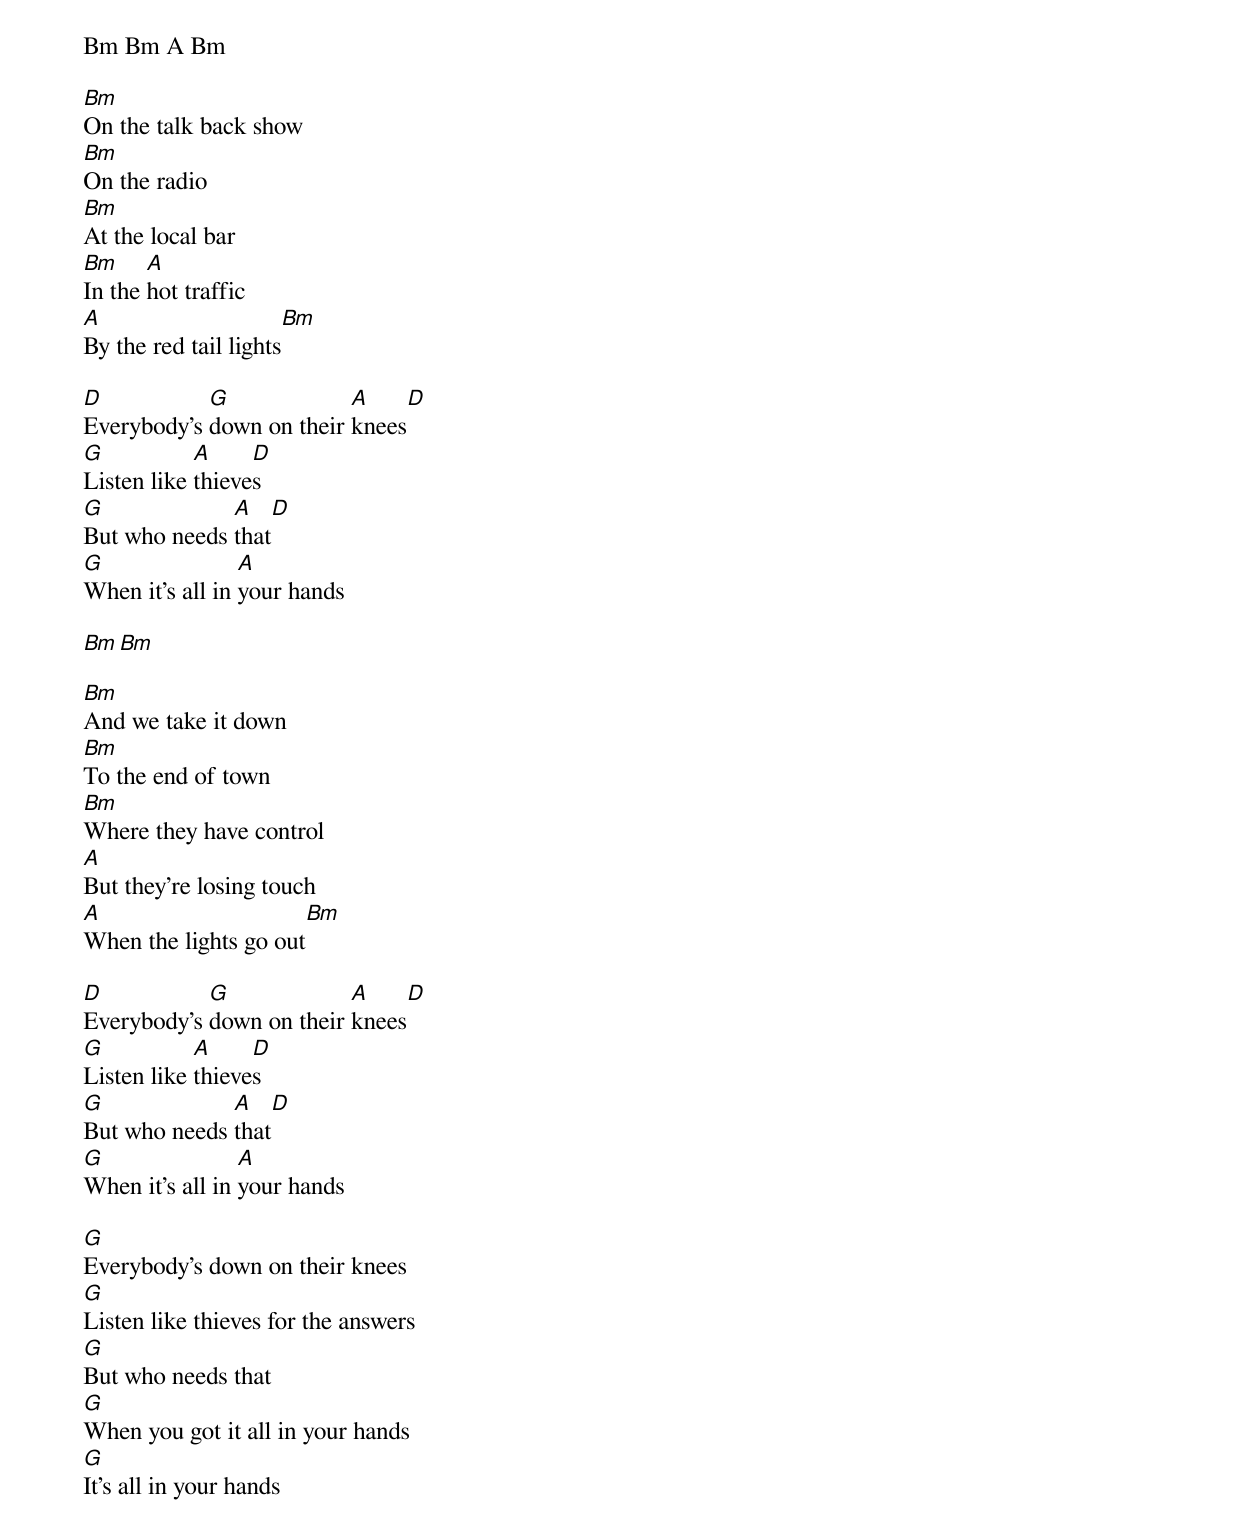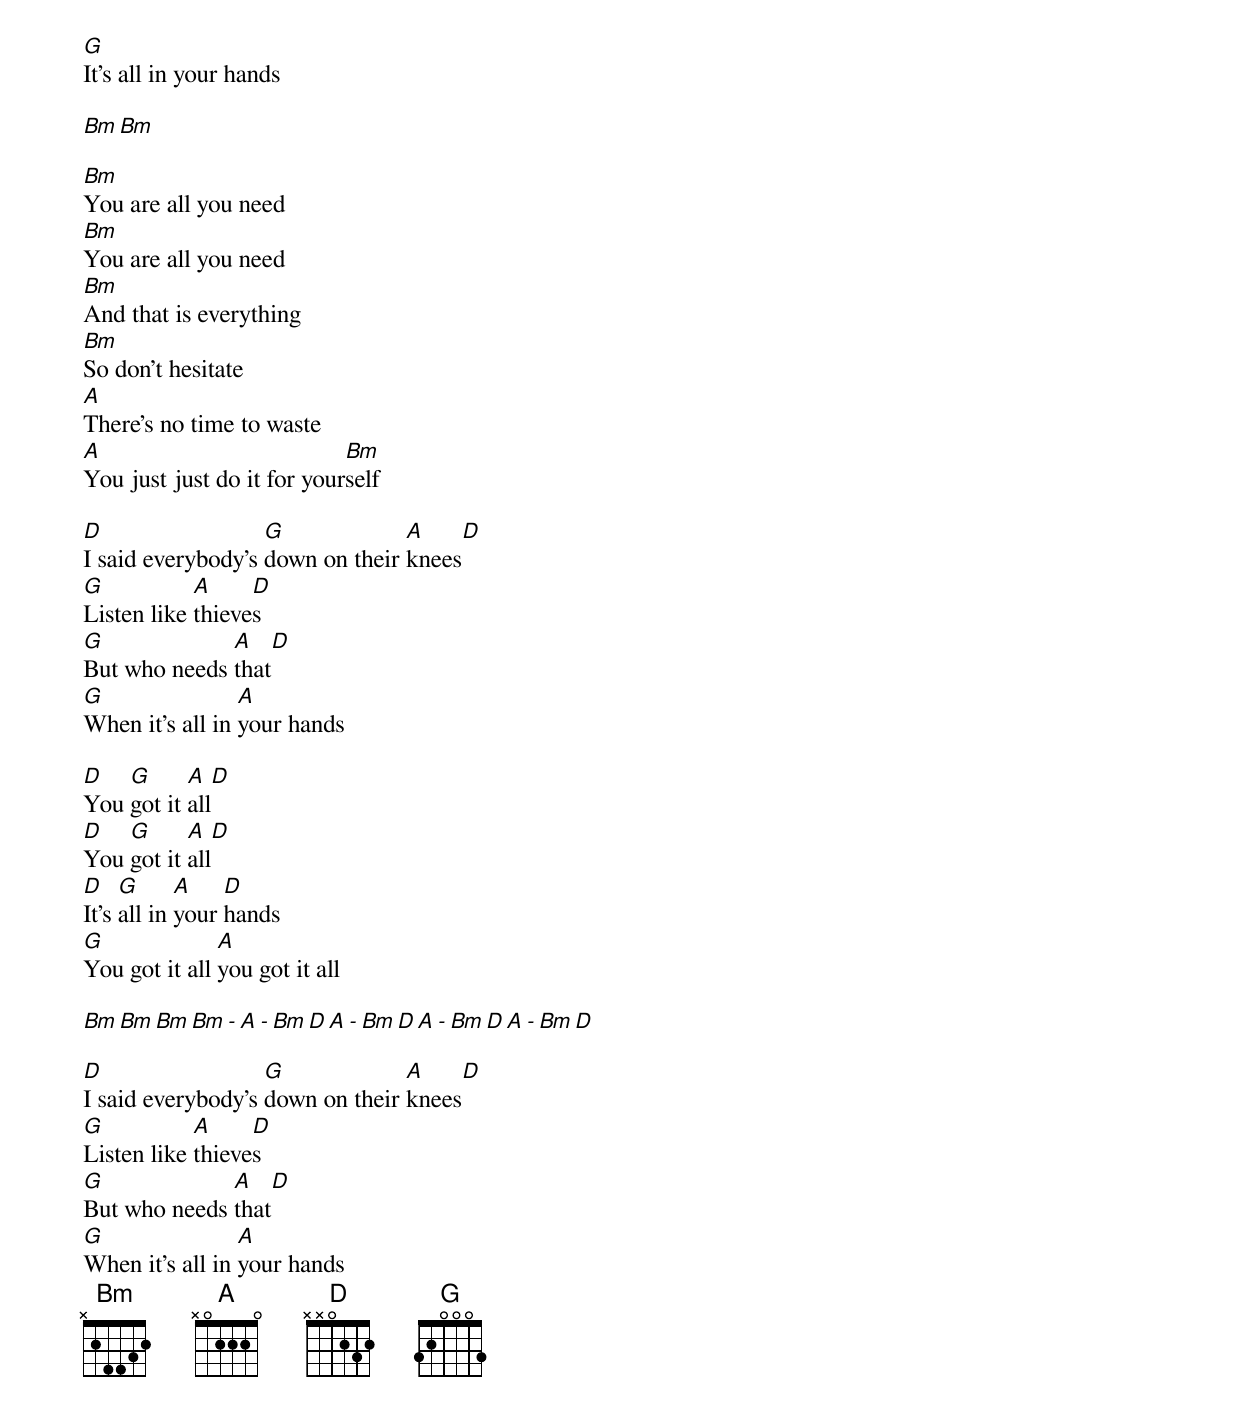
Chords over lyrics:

Bm Bm A Bm

Bm
On the talk back show
Bm
On the radio
Bm
At the local bar
Bm     A
In the hot traffic
A                     Bm
By the red tail lights

D           G             A    D
Everybody's down on their knees
G           A     D
Listen like thieves
G             A   D
But who needs that
G                A
When it's all in your hands

Bm Bm

Bm
And we take it down
Bm
To the end of town
Bm
Where they have control
A
But they're losing touch
A                     Bm
When the lights go out

D           G             A    D
Everybody's down on their knees
G           A     D
Listen like thieves
G             A   D
But who needs that
G                A
When it's all in your hands

G
Everybody's down on their knees
G
Listen like thieves for the answers
G
But who needs that
G
When you got it all in your hands
G
It's all in your hands
G
It's all in your hands

Bm Bm

Bm
You are all you need
Bm
You are all you need
Bm
And that is everything
Bm
So don't hesitate
A
There's no time to waste
A                           Bm
You just just do it for yourself

D                  G             A    D
I said everybody's down on their knees
G           A     D
Listen like thieves
G             A   D
But who needs that
G                A
When it's all in your hands

D   G      A  D
You got it all
D   G      A  D
You got it all
D    G      A    D
It's all in your hands
G              A
You got it all you got it all

Bm Bm Bm Bm - A - Bm D A - Bm D A - Bm D A - Bm D

D                  G             A    D
I said everybody's down on their knees
G           A     D
Listen like thieves
G             A   D
But who needs that
G                A
When it's all in your hands
